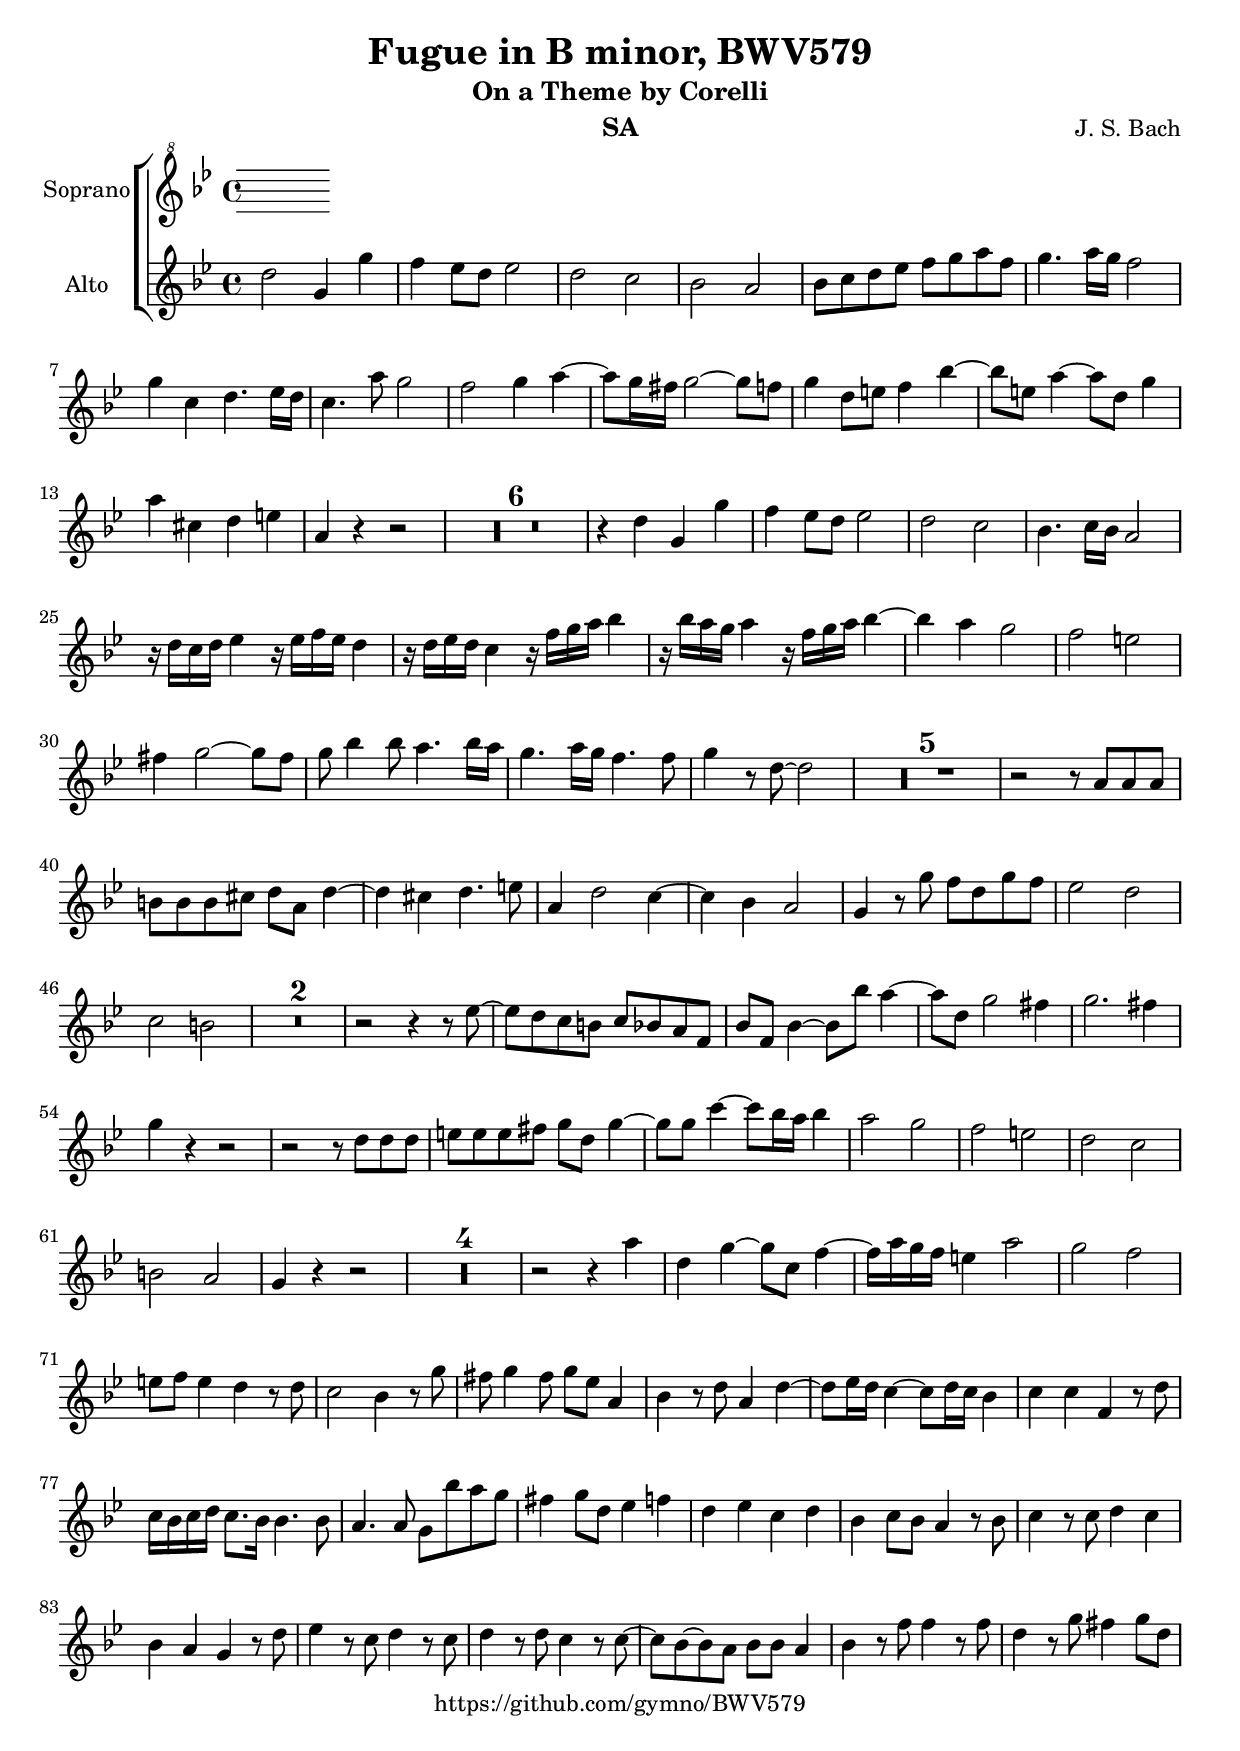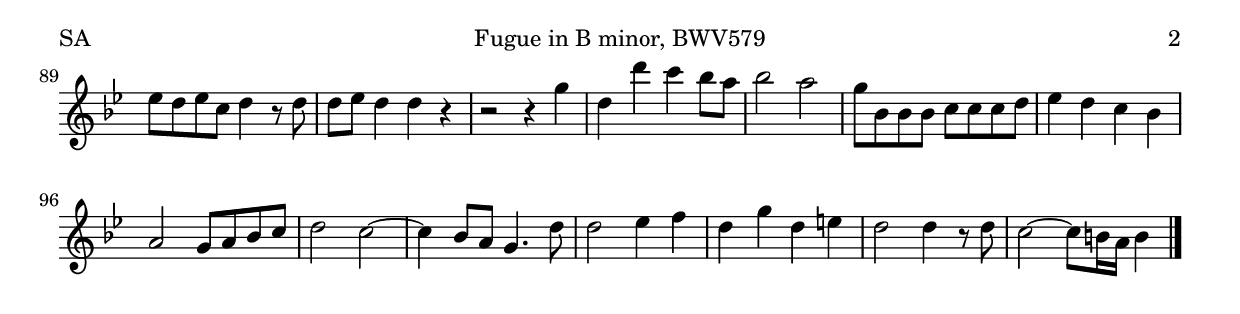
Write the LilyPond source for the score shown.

\version "2.24.0"

\version "2.24.0"

soprano=\new Voice \compressMMRests { \relative c'''{
  \set Staff.instrumentName=#"Soprano"
  \set Staff.midiInstrument = #"recorder"
  \time 4/4
  \key g \minor
  \clef "treble^8"


%\set Score.skipTypesetting = ##t

  
\set Score.skipTypesetting = ##f
\bar "|." }}   %*********************************


\version "2.24.0"

alto=\new Voice \compressMMRests { \relative c'' {
  \set Staff.instrumentName=#"Alto"
  \set Staff.midiInstrument = #"recorder"
  \time 4/4
  \key g \minor

%\set Score.skipTypesetting = ##t
  %%0
  
  d2 g,4 g'| f es8 d es2 | d2 c | bes a|
  bes8 c d es f g a f | g4. a16 g f2| g4 c, d4. es16 d | c4. a'8 g2| f g4 a~|
  %%10
  a8 g16 fis g2~ g8 f|g4 d8 e f4 bes~|bes8 e, a4~ a8 d, g4|a4 cis, d e|a, r4 r2|
  R1*6|
  %%21
  r4 d g, g'|f es8 d es2|d c|bes4. c16 bes a2|
  r16 d c d es4 r16 es f es d4|r16 d es d c4 r16 f g a bes4|
  r16 bes a g a4 r16 f g a bes4~|bes4 a g2|f e|
  %%30
  fis4 g2~ g8 fis|g bes4 bes8 a4. bes16 a|g4. a16 g f4. f8|
  g4 r8 d~ d2|R1*5|r2 r8 a a a|
  %%40
  b b b cis d a d4~|d4 cis d4. e8|a,4 d2 c4~|
  c bes a2|g4 r8 g' f d g f|es2 d|
  c b|R1*2|r2 r4 r8 es~|
  %%50
  es d c b c bes a f|bes f bes4~ bes8 bes' a4~|
  a8 d, g2 fis4|g2. fis4|g4 r r2|r2 r8 d d d|
  e e e fis g d g4~|g8 g c4~ c8 bes16 a bes4|a2 g2|f e|
  %%60
  d c|b a|g4 r r2|R1*4|r2 r4 a'|d, g~ g8 c, f4~|f16 a g f e4 a2|
  %%70
  g f|e8 f e4 d r8 d|c2 bes4 r8 g'|fis g4 fis8 g es a,4|bes r8 d a4 d~|d8 es16 d c4~ c8 d16 c bes4|
  c c f, r8 d'|c16bes c d c8. bes16 bes4. bes8|a4. a8 g bes' a g|
  fis4 g8 d es4 f|
  %%80
  d es c d|bes c8 bes a4 r8 bes8|
  c4 r8 c d4 c|bes a g r8 d'|es4 r8 c d4 r8 c8|
  d4 r8 d c4 r8 c~|c bes~ bes a bes bes a4|
  bes r8 f' f4 r8 f|d4 r8 g fis4 g8 d|es d es c d4 r8 d|
  %%90
  d es d4 d r|r2 r4 g|d d'c bes8 a|bes2 a|
  g8 bes, bes bes c c c d|es4 d c bes|a2 g8 a bes c|
  d2 c~|c4 bes8 a g4. d'8|d2 es4 f|
  d g d e|d2 d4 r8 d|c2~ c8 b16 a b4


  
\set Score.skipTypesetting = ##f
\bar "|." }}   %*********************************




global= {
  \time 4/4
  \key g \minor
}

music = {
  <<
    \tag #'score \tag #'sop \new Staff { << \global \soprano >> }
    \tag #'score \tag #'alt \new Staff { << \global \alto>> }
  >>
}
%%showFirstLength = R1*21

#(set-global-staff-size 20)
\book {

  \header{
    title = "Fugue in B minor, BWV579"
    composer = "J. S. Bach"
    instrument = "SA"
    subtitle = "On a Theme by Corelli"
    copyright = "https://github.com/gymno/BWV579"
  }

  
  \paper {
    oddHeaderMarkup = \markup \fill-line
    { 
      \unless \on-first-page \fromproperty #'header:instrument 
      \unless \on-first-page \fromproperty #'header:title 
      \if \should-print-page-number \fromproperty #'page:page-number-string    
    }
    evenHeaderMarkup = \oddHeaderMarkup
  }

  \score {
    \new StaffGroup \keepWithTag #'score \music
    \layout {
      \Score
      tempoWholesPerMinute = #(ly:make-moment 120 4)
      \override SpacingSpanner.spacing-increment = #3
    }
  }
}

